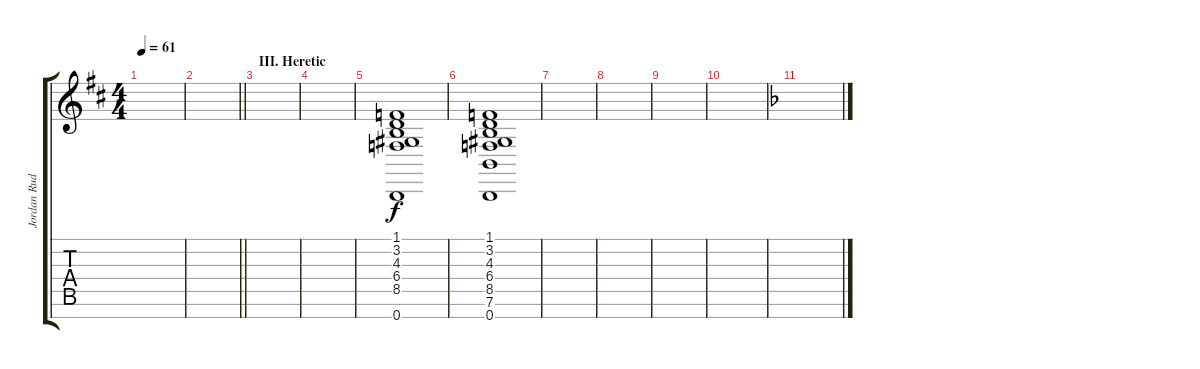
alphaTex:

\track ("Jordan Rudess - Keyboard" "Jordan Rud") {instrument lead2sawtooth}
\staff {score tabs}
\tuning (E4 B3 G3 D3 A2 E2 B1) {hide}
\ts (4 4)
\tempo 61
\clef g2
\ks bminor
|
\barLineRight lightlight
|
\section ("" "III. Heretic")
|
|
(1.1 3.2 4.3 6.4 8.5 0.7).1{volume 13} |
(1.1 3.2 4.3 6.4 8.5 7.6 0.7).1 |
|
|
|
|
\ks dminor
